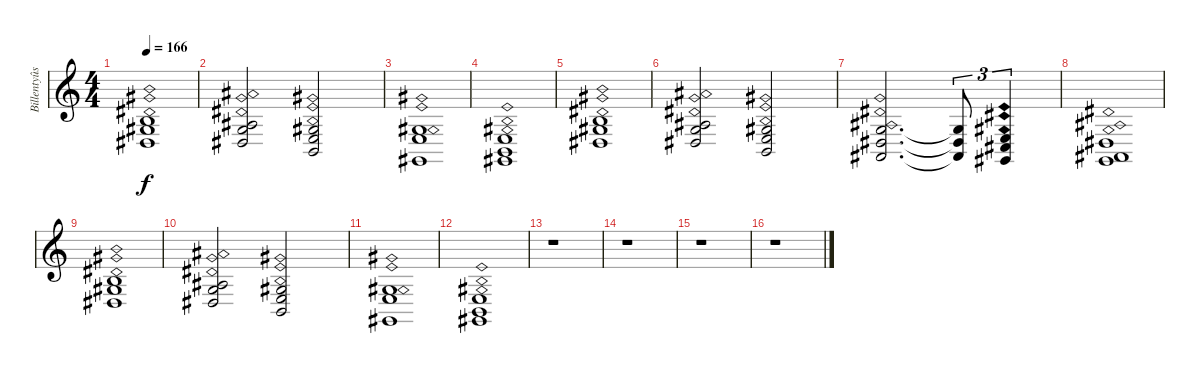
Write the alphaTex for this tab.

\track ("Billentyûs 1 (Mats Olausson)" "Billentyûs") {instrument lead3calliope}
\staff {score}
\tuning (E4 B3 G3 D3 A2 E2) {hide}
\ts (4 4)
\tempo 166
\clef g2
\ks c
(0.2{ph 12} 1.3{ph 12} 1.4{ph 12}).1{dy f} |
(0.3{ph 12} 8.4{ph 12} 6.5{ph 12}).2 (1.3{ph 12} 2.4{ph 12} 2.5{ph 12}).2 |
(1.3{ph 12} 2.4{ph 12} 4.6{ph 12}).1 |
(2.4{ph 12} 2.5{ph 12} 4.6{ph 12}).1 |
(0.2{ph 12} 1.3{ph 12} 1.4{ph 12}).1 |
(0.3{ph 12} 8.4{ph 12} 6.5{ph 12}).2 (1.3{ph 12} 2.4{ph 12} 2.5{ph 12}).2 |
(0.3{ph 12} 1.4{ph 12} 1.5{ph 12}).2{d} (0.3{t} 1.4{t} 1.5{t}).8{tu (3 2)} (2.4{ph 12} 4.5{ph 12} 4.6{ph 12}).4{tu (3 2)} |
(1.4{ph 12} 1.5{ph 12} 3.6{ph 12}).1 |
(0.2{ph 12} 1.3{ph 12} 1.4{ph 12}).1 |
(0.3{ph 12} 8.4{ph 12} 6.5{ph 12}).2 (1.3{ph 12} 2.4{ph 12} 2.5{ph 12}).2 |
(1.3{ph 12} 2.4{ph 12} 4.6{ph 12}).1 |
(2.4{ph 12} 2.5{ph 12} 4.6{ph 12}).1 |
r.1 |
r.1 |
r.1 |
r.1
